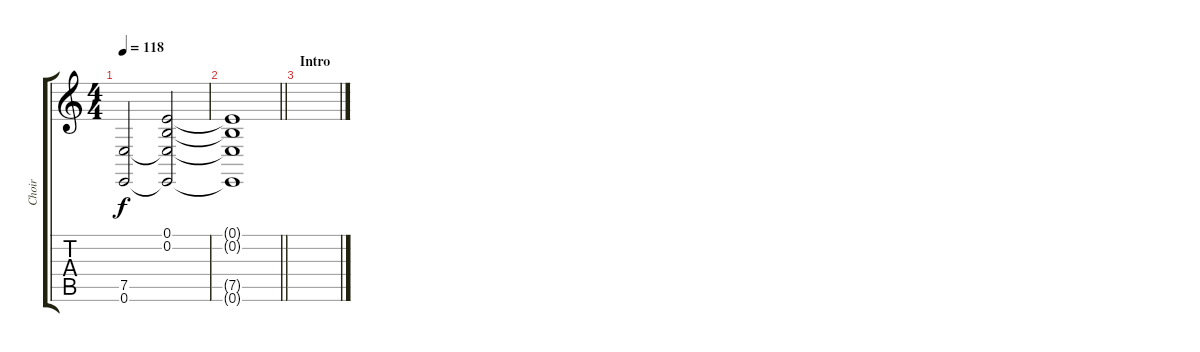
\track ("Choir" "Choir") {instrument choiraahs}
\staff {score tabs}
\tuning (E4 B3 G3 D3 A2 E2) {hide}
\ts (4 4)
\tempo 118
\clef g2
\ks c
(7.5 0.6).2{dy f instrument choiraahs} (0.1 0.2 7.5{t} 0.6{t}).2 |
\barLineRight lightlight
(0.1{t} 0.2{t} 7.5{t} 0.6{t}).1 |
\section ("" "Intro")
